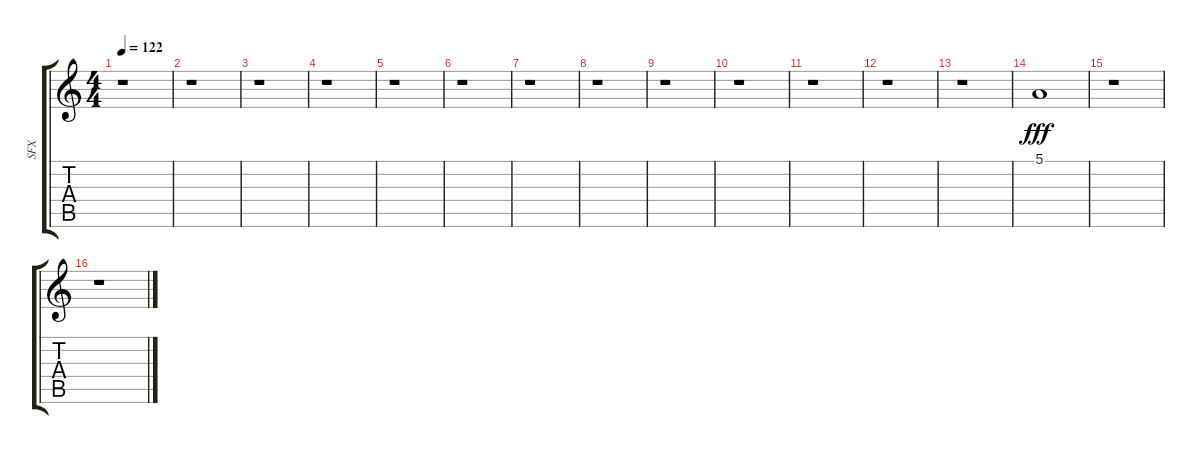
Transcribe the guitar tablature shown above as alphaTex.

\track ("SFX" "SFX") {instrument seashore}
\staff {score tabs}
\tuning (E4 B3 G3 D3 A2 E2) {hide}
\ts (4 4)
\tempo 122
\clef g2
\ks c
r.1{dy fff instrument seashore} |
r.1 |
r.1 |
r.1 |
r.1 |
r.1 |
r.1 |
r.1 |
r.1 |
r.1 |
r.1 |
r.1 |
r.1 |
5.1.1 |
r.1 |
r.1
